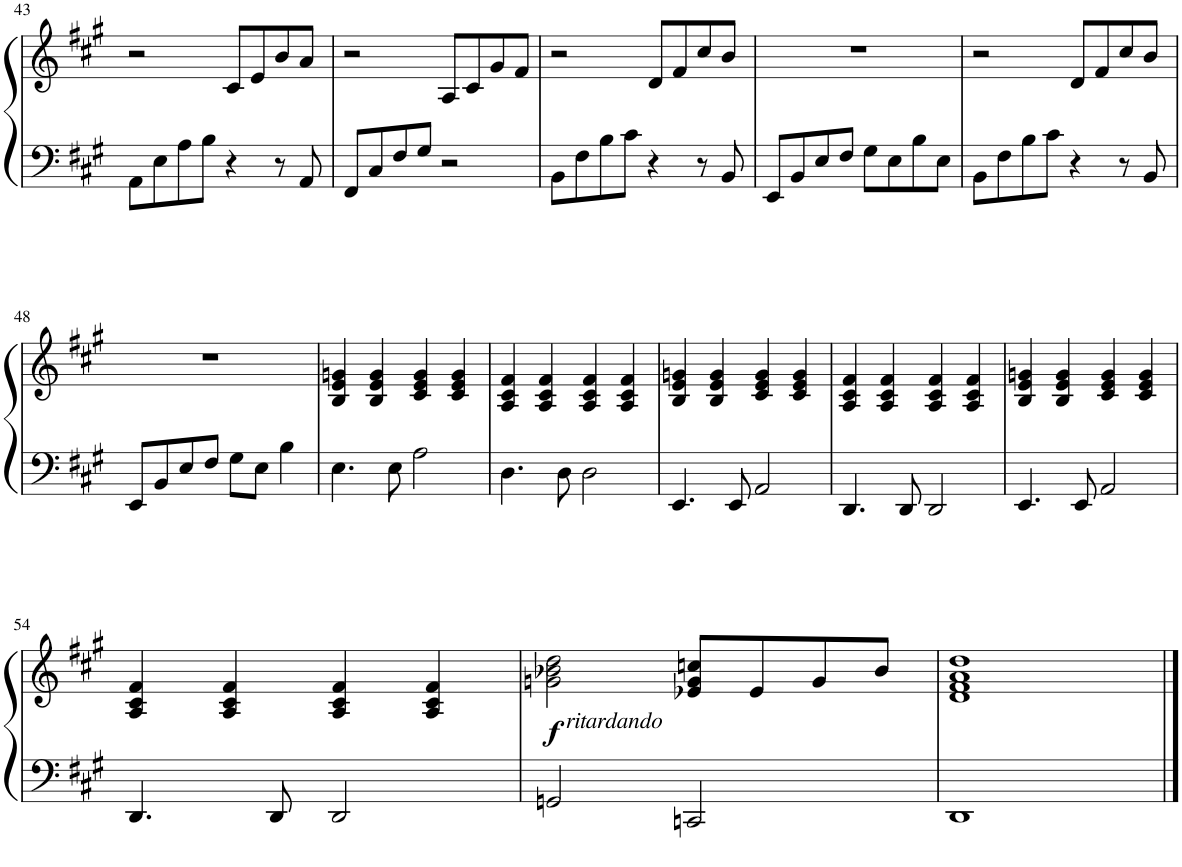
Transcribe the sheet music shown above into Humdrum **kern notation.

**kern	**kern	**dynam
*part1	*part1	*part1
*staff2	*staff1	*staff1/2
*I"Piano	*	*
*I'Pno.	*	*
!!LO:PB:g=z
*clefF4	*clefG2	*
*k[f#c#g#]	*k[f#c#g#]	*
*M4/4	*M4/4	*
=43	=43	=43
8AA\L	2r	.
8E\	.	.
8A\	.	.
8B\J	.	.
4r	8c#/L	.
.	8e/	.
8r	8b/	.
8AA/	8a/J	.
=44	=44	=44
8FF#/L	2r	.
8C#/	.	.
8F#/	.	.
8G#/J	.	.
2r	8A/L	.
.	8c#/	.
.	8g#/	.
.	8f#/J	.
=45	=45	=45
8BB\L	2r	.
8F#\	.	.
8B\	.	.
8c#\J	.	.
4r	8d/L	.
.	8f#/	.
8r	8cc#/	.
8BB/	8b/J	.
=46	=46	=46
8EE/L	1r	.
8BB/	.	.
8E/	.	.
8F#/J	.	.
8G#\L	.	.
8E\	.	.
8B\	.	.
8E\J	.	.
=47	=47	=47
8BB\L	2r	.
8F#\	.	.
8B\	.	.
8c#\J	.	.
4r	8d/L	.
.	8f#/	.
8r	8cc#/	.
8BB/	8b/J	.
!!LO:LB:g=z
=48	=48	=48
8EE/L	1r	.
8BB/	.	.
8E/	.	.
8F#/J	.	.
8G#\L	.	.
8E\J	.	.
4B\	.	.
=49	=49	=49
4.E\	4B/ 4e/ 4gn/	.
.	4B/ 4e/ 4g/	.
8E\	.	.
2A\	4c#/ 4e/ 4g/	.
.	4c#/ 4e/ 4g/	.
=50	=50	=50
4.D\	4A/ 4c#/ 4f#/	.
.	4A/ 4c#/ 4f#/	.
8D\	.	.
2D\	4A/ 4c#/ 4f#/	.
.	4A/ 4c#/ 4f#/	.
=51	=51	=51
4.EE/	4B/ 4e/ 4gn/	.
.	4B/ 4e/ 4g/	.
8EE/	.	.
2AA/	4c#/ 4e/ 4g/	.
.	4c#/ 4e/ 4g/	.
=52	=52	=52
4.DD/	4A/ 4c#/ 4f#/	.
.	4A/ 4c#/ 4f#/	.
8DD/	.	.
2DD/	4A/ 4c#/ 4f#/	.
.	4A/ 4c#/ 4f#/	.
=53	=53	=53
4.EE/	4B/ 4e/ 4gn/	.
.	4B/ 4e/ 4g/	.
8EE/	.	.
2AA/	4c#/ 4e/ 4g/	.
.	4c#/ 4e/ 4g/	.
!!LO:LB:g=z
=54	=54	=54
4.DD/	4A/ 4c#/ 4f#/	.
.	4A/ 4c#/ 4f#/	.
8DD/	.	.
2DD/	4A/ 4c#/ 4f#/	.
.	4A/ 4c#/ 4f#/	.
=55	=55	=55
!	!LO:TX:b:i:t=ritardando	!
!	!	!LO:DY:b
2GGn/	2gn\ 2b-X\ 2dd\	f
2CCn/	8e-X/ 8g/ 8ccn/L	.
.	8e-/	.
.	8g/	.
.	8b-/J	.
=56	=56	=56
1DD	1d 1f# 1a 1dd	.
==	==	==
*-	*-	*-
